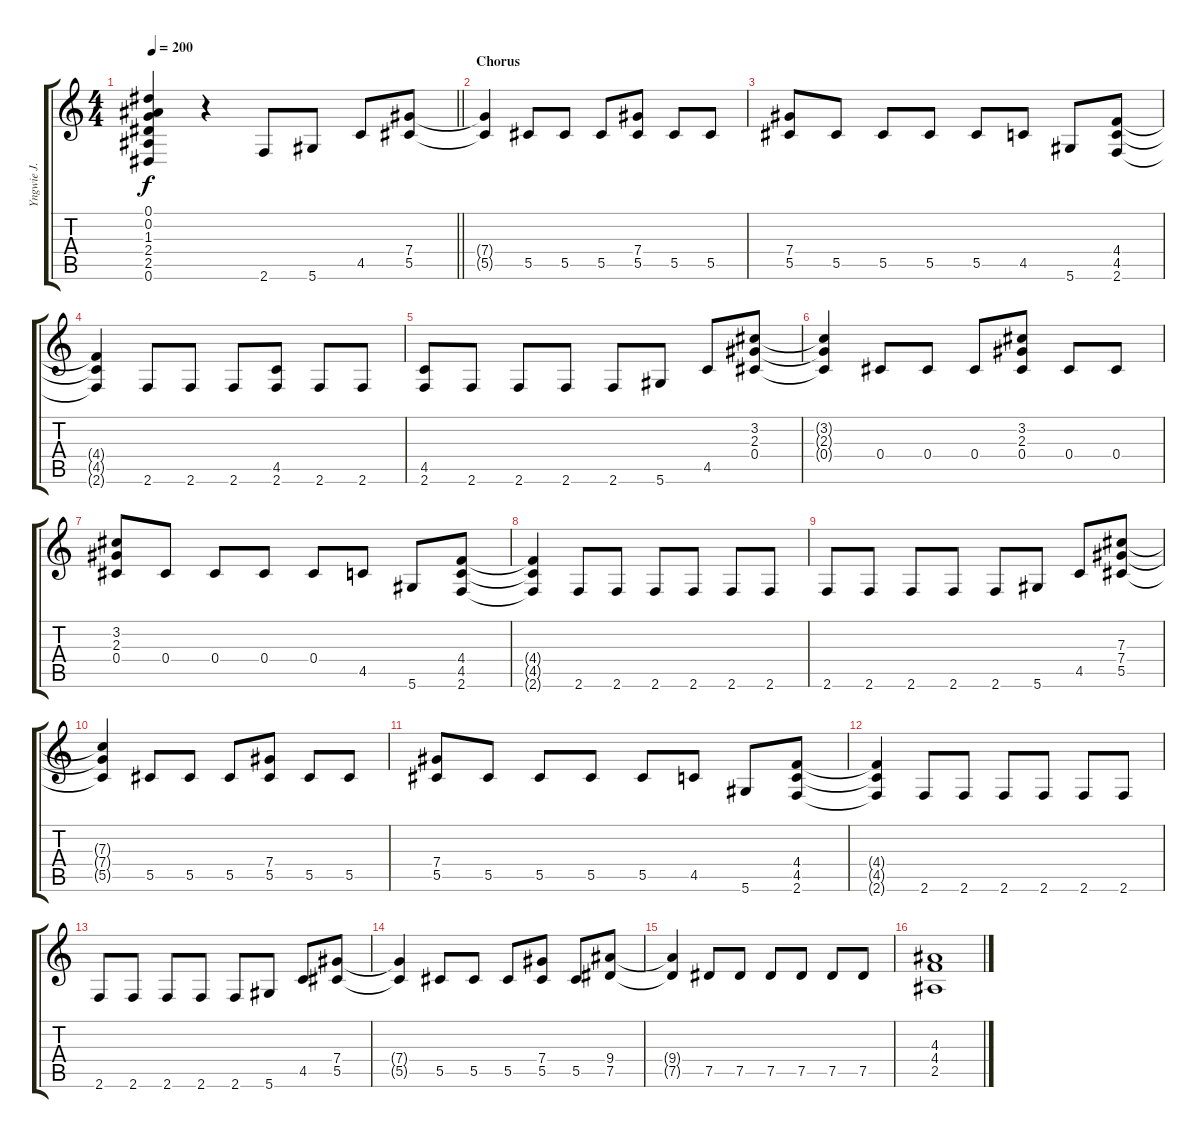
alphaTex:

\track ("Yngwie J. Malmsteen" "Yngwie J. ") {instrument overdrivenguitar}
\staff {score tabs}
\tuning (Eb4 Bb3 Gb3 Db3 Ab2 Eb2) {hide}
\ts (4 4)
\tempo 200
\clef g2
\barLineRight lightlight
\ks c
(0.1 0.2 1.3 2.4 2.5 0.6).4{dy f} r.4 2.6.8 5.6.8 4.5.8 (7.4 5.5).8 |
\section ("" "Chorus")
(7.4{t} 5.5{t}).4 5.5.8 5.5.8 5.5.8 (7.4 5.5).8 5.5.8 5.5.8 |
(7.4 5.5).8 5.5.8 5.5.8 5.5.8 5.5.8 4.5.8 5.6.8 (4.4 4.5 2.6).8 |
(4.4{t} 4.5{t} 2.6{t}).4 2.6.8 2.6.8 2.6.8 (4.5 2.6).8 2.6.8 2.6.8 |
(4.5 2.6).8 2.6.8 2.6.8 2.6.8 2.6.8 5.6.8 4.5.8 (3.2 2.3 0.4).8 |
(3.2{t} 2.3{t} 0.4{t}).4 0.4.8 0.4.8 0.4.8 (3.2 2.3 0.4).8 0.4.8 0.4.8 |
(3.2 2.3 0.4).8 0.4.8 0.4.8 0.4.8 0.4.8 4.5.8 5.6.8 (4.4 4.5 2.6).8 |
(4.4{t} 4.5{t} 2.6{t}).4 2.6.8 2.6.8 2.6.8 2.6.8 2.6.8 2.6.8 |
2.6.8 2.6.8 2.6.8 2.6.8 2.6.8 5.6.8 4.5.8 (7.3 7.4 5.5).8 |
(7.3{t} 7.4{t} 5.5{t}).4 5.5.8 5.5.8 5.5.8 (7.4 5.5).8 5.5.8 5.5.8 |
(7.4 5.5).8 5.5.8 5.5.8 5.5.8 5.5.8 4.5.8 5.6.8 (4.4 4.5 2.6).8 |
(4.4{t} 4.5{t} 2.6{t}).4 2.6.8 2.6.8 2.6.8 2.6.8 2.6.8 2.6.8 |
2.6.8 2.6.8 2.6.8 2.6.8 2.6.8 5.6.8 4.5.8 (7.4 5.5).8 |
(7.4{t} 5.5{t}).4 5.5.8 5.5.8 5.5.8 (7.4 5.5).8 5.5.8 (9.4 7.5).8 |
(9.4{t} 7.5{t}).4 7.5.8 7.5.8 7.5.8 7.5.8 7.5.8 7.5.8 |
(4.3 4.4 2.5).1
